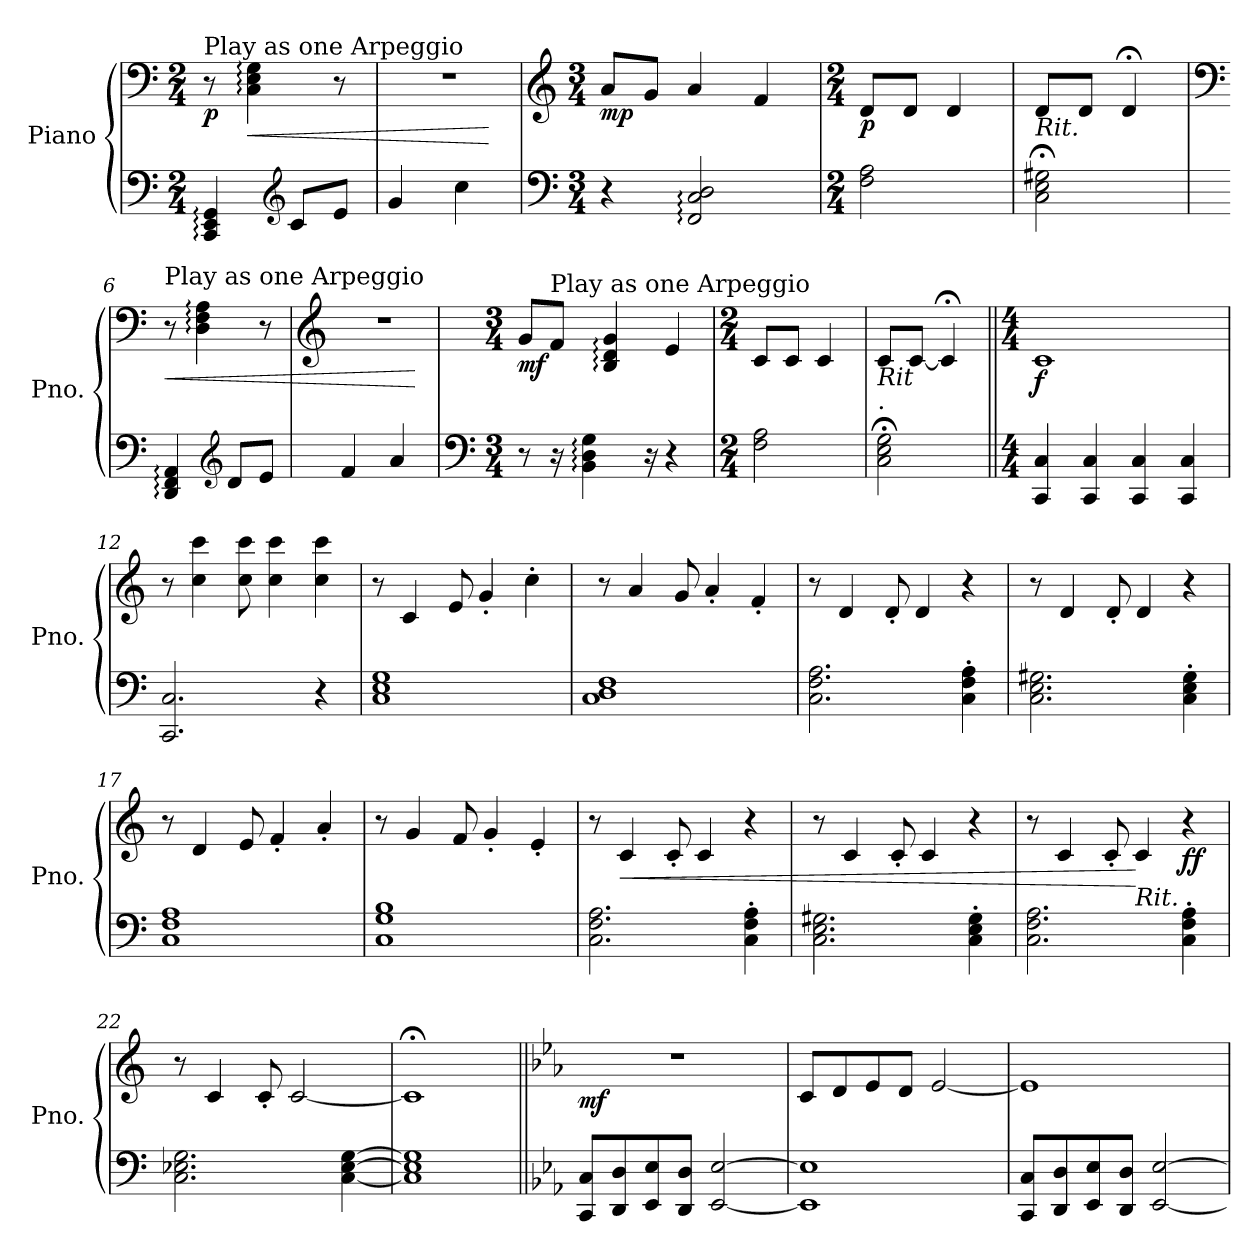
**kern	**kern	**dynam
*part1	*part1	*part1
*staff2	*staff1	*staff1/2
*I"Piano	*	*
*I'Pno.	*	*
*clefF4	*clefF4	*
*k[]	*k[]	*
*M2/4	*M2/4	*
*MM40	*MM40	*
=1	=1	=1
!	!LO:TX:a:t=Play as one Arpeggio	!
!	!	!LO:DY:b
4CC/: 4EE/: 4GG/:	8r	p
!	!	!LO:HP:b
.	4C\: 4E\: 4G\:	<
*clefG2	*	*
8c/L	.	.
8e/J	8r	.
=2	=2	=2
4g/	2r	.
4cc\	.	.
.	.	[
=3	=3	=3
*clefF4	*clefG2	*
*M3/4	*M3/4	*
!	!	!LO:DY:b
4r	8a/L	mp
.	8g/J	.
2FF/: 2C/: 2D/:	4a/	.
.	4f/	.
=4	=4	=4
*M2/4	*M2/4	*
*	*MM50	*
!	!	!LO:DY:b
2F\ 2A\	8d/L	p
.	8d/J	.
.	4d/	.
=5	=5	=5
*	*MM40	*
!	!LO:TX:b:i:t=Rit.	!
2C\;< 2E\;< 2G#X\;<	8d/L	.
.	8d/J	.
.	4d;</	.
=6	=6	=6
*	*clefF4	*
!	!LO:TX:a:t=Play as one Arpeggio	!
!	!	!LO:HP:b
4DD/: 4FF/: 4AA/:	8r	<
.	4D\: 4F\: 4A\:	.
*clefG2	*	*
8d/L	.	.
8e/J	8r	.
=7	=7	=7
*	*clefG2	*
4f/	2r	.
4a/	.	.
.	.	[
!!LO:LB:g=z
=8	=8	=8
*clefF4	*	*
*M3/4	*M3/4	*
!	!	!LO:DY:b
8r	8g/L	mf
!	!LO:TX:a:t=Play as one Arpeggio	!
16r	8f/J	.
4BB\: 4D\: 4G\:	.	.
.	4B/: 4d/: 4g/:	.
16r	.	.
4r	4e/	.
=9	=9	=9
*M2/4	*M2/4	*
*	*MM50	*
2F\ 2A\	8c/L	.
.	8c/J	.
*	*MM40	*
.	4c/	.
=10	=10	=10
!	!LO:TX:b:i:t=Rit	!
!	!LO:TX:b:t=.	!
2C\;< 2E\;< 2G\;<	8c/L	.
.	[8c/J	.
*	*MM30	*
.	4c;</]	.
=11||	=11||	=11||
*M4/4	*M4/4	*
*	*MM176	*
!	!	!LO:DY:b
4CC/ 4C/	1c	f
4CC/ 4C/	.	.
4CC/ 4C/	.	.
4CC/ 4C/	.	.
=12	=12	=12
2.CC/ 2.C/	8r	.
.	4cc\ 4ccc\	.
.	8cc\ 8ccc\	.
.	4cc\ 4ccc\	.
4r	4cc\ 4ccc\	.
=13	=13	=13
1C 1E 1G	8r	.
.	4c/	.
.	8e/	.
.	4g'/	.
.	4cc'\	.
=14	=14	=14
1C 1D 1F	8r	.
.	4a/	.
.	8g/	.
.	4a'/	.
.	4f'/	.
!!LO:LB:g=z
=15	=15	=15
2.C\ 2.F\ 2.A\	8r	.
.	4d/	.
.	8d'/	.
.	4d/	.
4C\' 4F\' 4A\'	4r	.
=16	=16	=16
2.C\ 2.E\ 2.G#X\	8r	.
.	4d/	.
.	8d'/	.
.	4d/	.
4C\' 4E\' 4G#\'	4r	.
=17	=17	=17
1C 1F 1A	8r	.
.	4d/	.
.	8e/	.
.	4f'/	.
.	4a'/	.
=18	=18	=18
1C 1G 1B	8r	.
.	4g/	.
.	8f/	.
.	4g'/	.
*	*MM170	*
.	4e'/	.
=19	=19	=19
2.C\ 2.F\ 2.A\	8r	.
!	!	!LO:HP:b
.	4c/	<
.	8c'/	.
.	4c/	.
4C\' 4F\' 4A\'	4r	.
=20	=20	=20
2.C\ 2.E\ 2.G#X\	8r	.
*	*MM165	*
.	4c/	.
.	8c'/	.
.	4c/	.
4C\' 4E\' 4G#\'	4r	.
=21	=21	=21
2.C\ 2.F\ 2.A\	8r	.
.	4c/	.
.	8c'/	.
!	!LO:TX:b:i:t=Rit.	!
.	4c/	[
!	!	!LO:DY:b
4C\' 4F\' 4A\'	4r	ff
!!LO:LB:g=z
=22	=22	=22
2.C\ 2.E-X\ 2.G\	8r	.
*	*MM155	*
.	4c/	.
.	8c'/	.
.	[2c/	.
[4C\ [4E-\ [4G\	.	.
=23	=23	=23
1C] 1E-] 1G]	1c;<]	.
=24||	=24||	=24||
*k[b-e-a-]	*k[b-e-a-]	*
*	*MM100	*
!	!	!LO:DY:b
8CC/ 8C/L	1r	mf
8DD/ 8D/	.	.
8EE-/ 8E-/	.	.
8DD/ 8D/J	.	.
[2EE-/ [2E-/	.	.
=25	=25	=25
1EE-] 1E-]	8c/L	.
.	8d/	.
.	8e-/	.
.	8d/J	.
.	[2e-/	.
=26	=26	=26
8CC/ 8C/L	1e-]	.
8DD/ 8D/	.	.
8EE-/ 8E-/	.	.
8DD/ 8D/J	.	.
[2EE-/ [2E-/	.	.
=	=	=
*-	*-	*-
